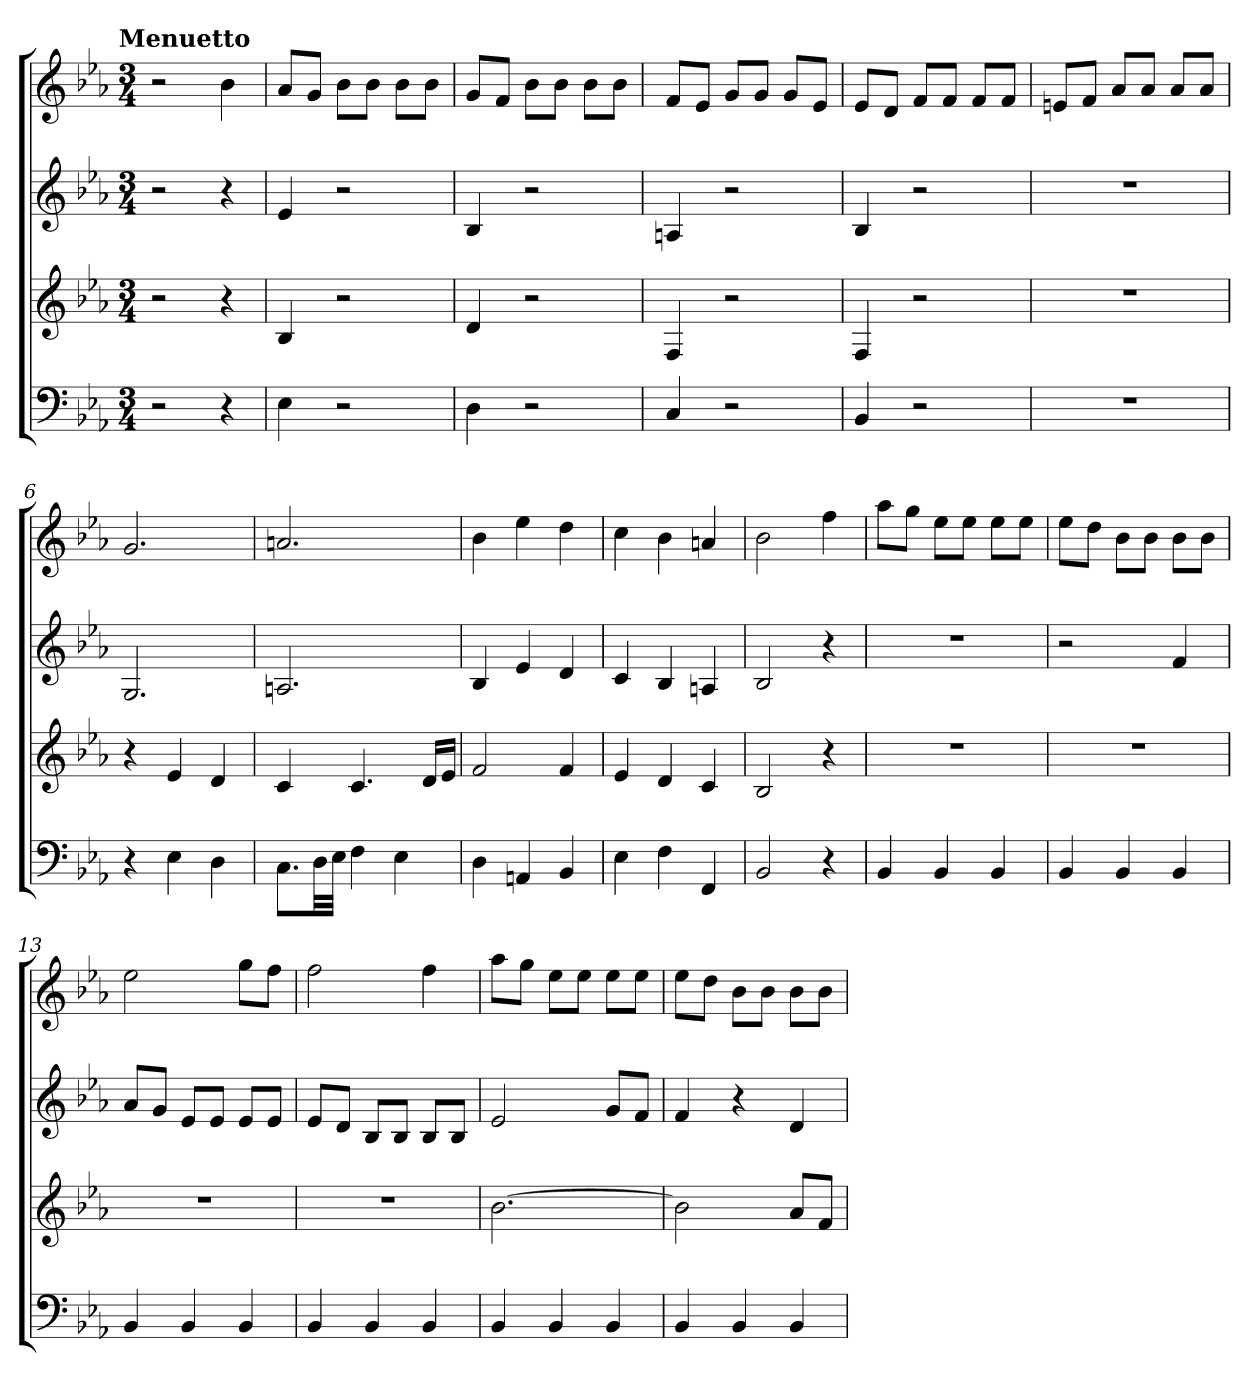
**kern	**kern	**kern	**kern
*part4	*part3	*part2	*part1
*staff4	*staff3	*staff2	*staff1
*k[b-e-a-]	*k[b-e-a-]	*k[b-e-a-]	*k[b-e-a-]
*E-:	*E-:	*E-:	*E-:
!!LO:TX:omd:t=Menuetto
*M3/4	*M3/4	*M3/4	*M3/4
=	=	=	=
2r	2r	2r	2r
4r	4r	4r	4b-
=1	=1	=1	=1
4E-	4B-	4e-	8a-L
.	.	.	8gJ
2r	2r	2r	8b-L
.	.	.	8b-J
.	.	.	8b-L
.	.	.	8b-J
=2	=2	=2	=2
4D	4d	4B-	8gL
.	.	.	8fJ
2r	2r	2r	8b-L
.	.	.	8b-J
.	.	.	8b-L
.	.	.	8b-J
=3	=3	=3	=3
4C	4F	4An	8fL
.	.	.	8e-J
2r	2r	2r	8gL
.	.	.	8gJ
.	.	.	8gL
.	.	.	8e-J
=4	=4	=4	=4
4BB-	4F	4B-	8e-L
.	.	.	8dJ
2r	2r	2r	8fL
.	.	.	8fJ
.	.	.	8fL
.	.	.	8fJ
=5	=5	=5	=5
2.r	2.r	2.r	8enL
.	.	.	8fJ
.	.	.	8a-L
.	.	.	8a-J
.	.	.	8a-L
.	.	.	8a-J
=6	=6	=6	=6
4r	4r	2.G	2.g
4E-	4e-	.	.
4D	4d	.	.
=7	=7	=7	=7
8.CL	4c	2.An	2.an
32DLL	.	.	.
32E-JJJ	.	.	.
4F	4.c	.	.
4E-	.	.	.
.	16dLL	.	.
.	16e-JJ	.	.
=8	=8	=8	=8
4D	2f	4B-	4b-
4AAn	.	4e-	4ee-
4BB-	4f	4d	4dd
=9	=9	=9	=9
4E-	4e-	4c	4cc
4F	4d	4B-	4b-
4FF	4c	4An	4an
=10	=10	=10	=10
2BB-	2B-	2B-	2b-
4r	4r	4r	4ff
=11	=11	=11	=11
4BB-	2.r	2.r	8aa-L
.	.	.	8ggJ
4BB-	.	.	8ee-L
.	.	.	8ee-J
4BB-	.	.	8ee-L
.	.	.	8ee-J
=12	=12	=12	=12
4BB-	2.r	2r	8ee-L
.	.	.	8ddJ
4BB-	.	.	8b-L
.	.	.	8b-J
4BB-	.	4f	8b-L
.	.	.	8b-J
=13	=13	=13	=13
4BB-	2.r	8a-L	2ee-
.	.	8gJ	.
4BB-	.	8e-L	.
.	.	8e-J	.
4BB-	.	8e-L	8ggL
.	.	8e-J	8ffJ
=14	=14	=14	=14
4BB-	2.r	8e-L	2ff
.	.	8dJ	.
4BB-	.	8B-L	.
.	.	8B-J	.
4BB-	.	8B-L	4ff
.	.	8B-J	.
=15	=15	=15	=15
4BB-	[2.b-	2e-	8aa-L
.	.	.	8ggJ
4BB-	.	.	8ee-L
.	.	.	8ee-J
4BB-	.	8gL	8ee-L
.	.	8fJ	8ee-J
=16	=16	=16	=16
4BB-	2b-]	4f	8ee-L
.	.	.	8ddJ
4BB-	.	4r	8b-L
.	.	.	8b-J
4BB-	8a-L	4d	8b-L
.	8fJ	.	8b-J
=	=	=	=
*-	*-	*-	*-
